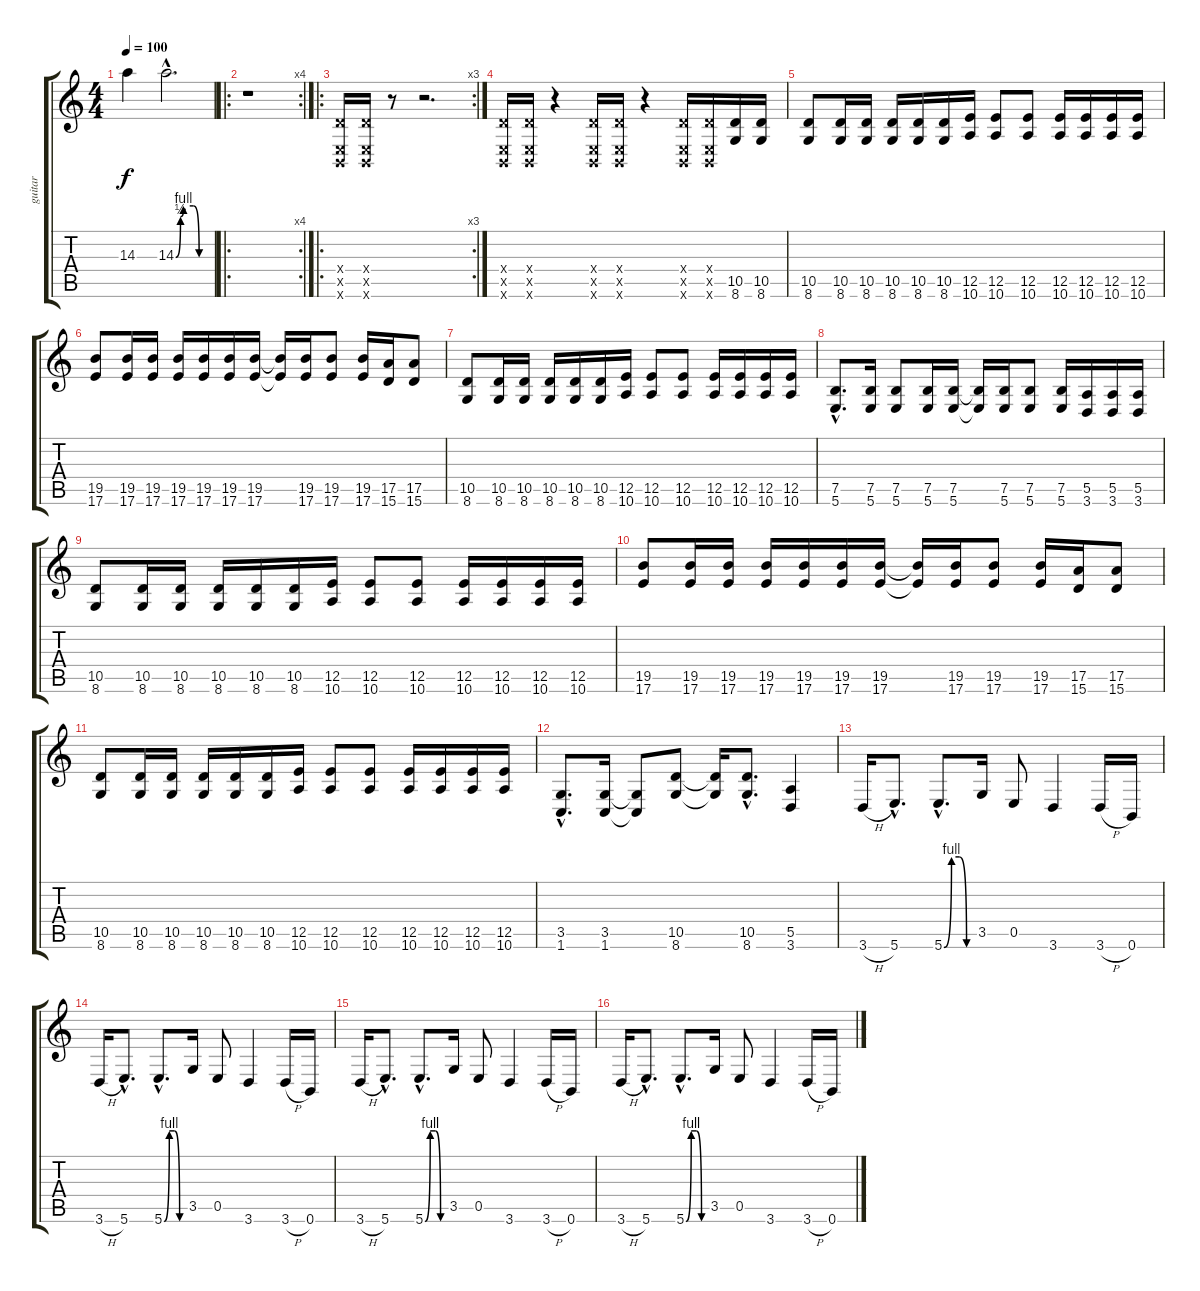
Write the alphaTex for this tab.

\track ("guitar" "guitar") {instrument distortionguitar}
\staff {score tabs}
\tuning (E4 B3 G3 D3 E2 B1) {hide}
\ts (4 4)
\tempo 100
\clef g2
\ks c
14.3.4{dy f} 14.3{be (custom 0 0 8 2 13 4 30 4 40 0 46 0 60 0) hac}.2{d} |
\ro
\rc 4
r.1 |
\ro
\rc 3
(0.4{x} 0.5{x} 0.6{x}).16 (0.4{x} 0.5{x} 0.6{x}).16 r.8 r.2{d} |
(0.4{x} 0.5{x} 0.6{x}).16 (0.4{x} 0.5{x} 0.6{x}).16 r.4 (0.4{x} 0.5{x} 0.6{x}).16 (0.4{x} 0.5{x} 0.6{x}).16 r.4 (0.4{x} 0.5{x} 0.6{x}).16 (0.4{x} 0.5{x} 0.6{x}).16 (10.5 8.6).16 (10.5 8.6).16 |
(10.5 8.6).8 (10.5 8.6).16 (10.5 8.6).16 (10.5 8.6).16 (10.5 8.6).16 (10.5 8.6).16 (12.5 10.6).16 (12.5 10.6).8 (12.5 10.6).8 (12.5 10.6).16 (12.5 10.6).16 (12.5 10.6).16 (12.5 10.6).16 |
(19.5 17.6).8 (19.5 17.6).16 (19.5 17.6).16 (19.5 17.6).16 (19.5 17.6).16 (19.5 17.6).16 (19.5 17.6).16 (19.5{t} 17.6{t}).16 (19.5 17.6).16 (19.5 17.6).8 (19.5 17.6).16 (17.5 15.6).16 (17.5 15.6).8 |
(10.5 8.6).8 (10.5 8.6).16 (10.5 8.6).16 (10.5 8.6).16 (10.5 8.6).16 (10.5 8.6).16 (12.5 10.6).16 (12.5 10.6).8 (12.5 10.6).8 (12.5 10.6).16 (12.5 10.6).16 (12.5 10.6).16 (12.5 10.6).16 |
(7.5{hac} 5.6{hac}).8{d} (7.5 5.6).16 (7.5 5.6).8 (7.5 5.6).16 (7.5 5.6).16 (7.5{t} 5.6{t}).16 (7.5 5.6).16 (7.5 5.6).8 (7.5 5.6).16 (5.5 3.6).16 (5.5 3.6).16 (5.5 3.6).16 |
(10.5 8.6).8 (10.5 8.6).16 (10.5 8.6).16 (10.5 8.6).16 (10.5 8.6).16 (10.5 8.6).16 (12.5 10.6).16 (12.5 10.6).8 (12.5 10.6).8 (12.5 10.6).16 (12.5 10.6).16 (12.5 10.6).16 (12.5 10.6).16 |
(19.5 17.6).8 (19.5 17.6).16 (19.5 17.6).16 (19.5 17.6).16 (19.5 17.6).16 (19.5 17.6).16 (19.5 17.6).16 (19.5{t} 17.6{t}).16 (19.5 17.6).16 (19.5 17.6).8 (19.5 17.6).16 (17.5 15.6).16 (17.5 15.6).8 |
(10.5 8.6).8 (10.5 8.6).16 (10.5 8.6).16 (10.5 8.6).16 (10.5 8.6).16 (10.5 8.6).16 (12.5 10.6).16 (12.5 10.6).8 (12.5 10.6).8 (12.5 10.6).16 (12.5 10.6).16 (12.5 10.6).16 (12.5 10.6).16 |
(3.5{hac} 1.6{hac}).8{d} (3.5 1.6).16 (3.5{t} 1.6{t}).8 (10.5 8.6).8 (10.5{t} 8.6{t}).16 (10.5{hac} 8.6{hac}).8{d} (5.5 3.6).4 |
3.6{h}.16 5.6{hac}.8{d} 5.6{be (custom 0 0 15 4 30 4 45 0 60 0) hac}.8{d} 3.5.16 0.5.8 3.6.4 3.6{h}.16 0.6.16 |
3.6{h}.16 5.6{hac}.8{d} 5.6{be (custom 0 0 15 4 30 4 45 0 60 0) hac}.8{d} 3.5.16 0.5.8 3.6.4 3.6{h}.16 0.6.16 |
3.6{h}.16 5.6{hac}.8{d} 5.6{be (custom 0 0 15 4 30 4 45 0 60 0) hac}.8{d} 3.5.16 0.5.8 3.6.4 3.6{h}.16 0.6.16 |
3.6{h}.16 5.6{hac}.8{d} 5.6{be (custom 0 0 15 4 30 4 45 0 60 0) hac}.8{d} 3.5.16 0.5.8 3.6.4 3.6{h}.16 0.6.16
